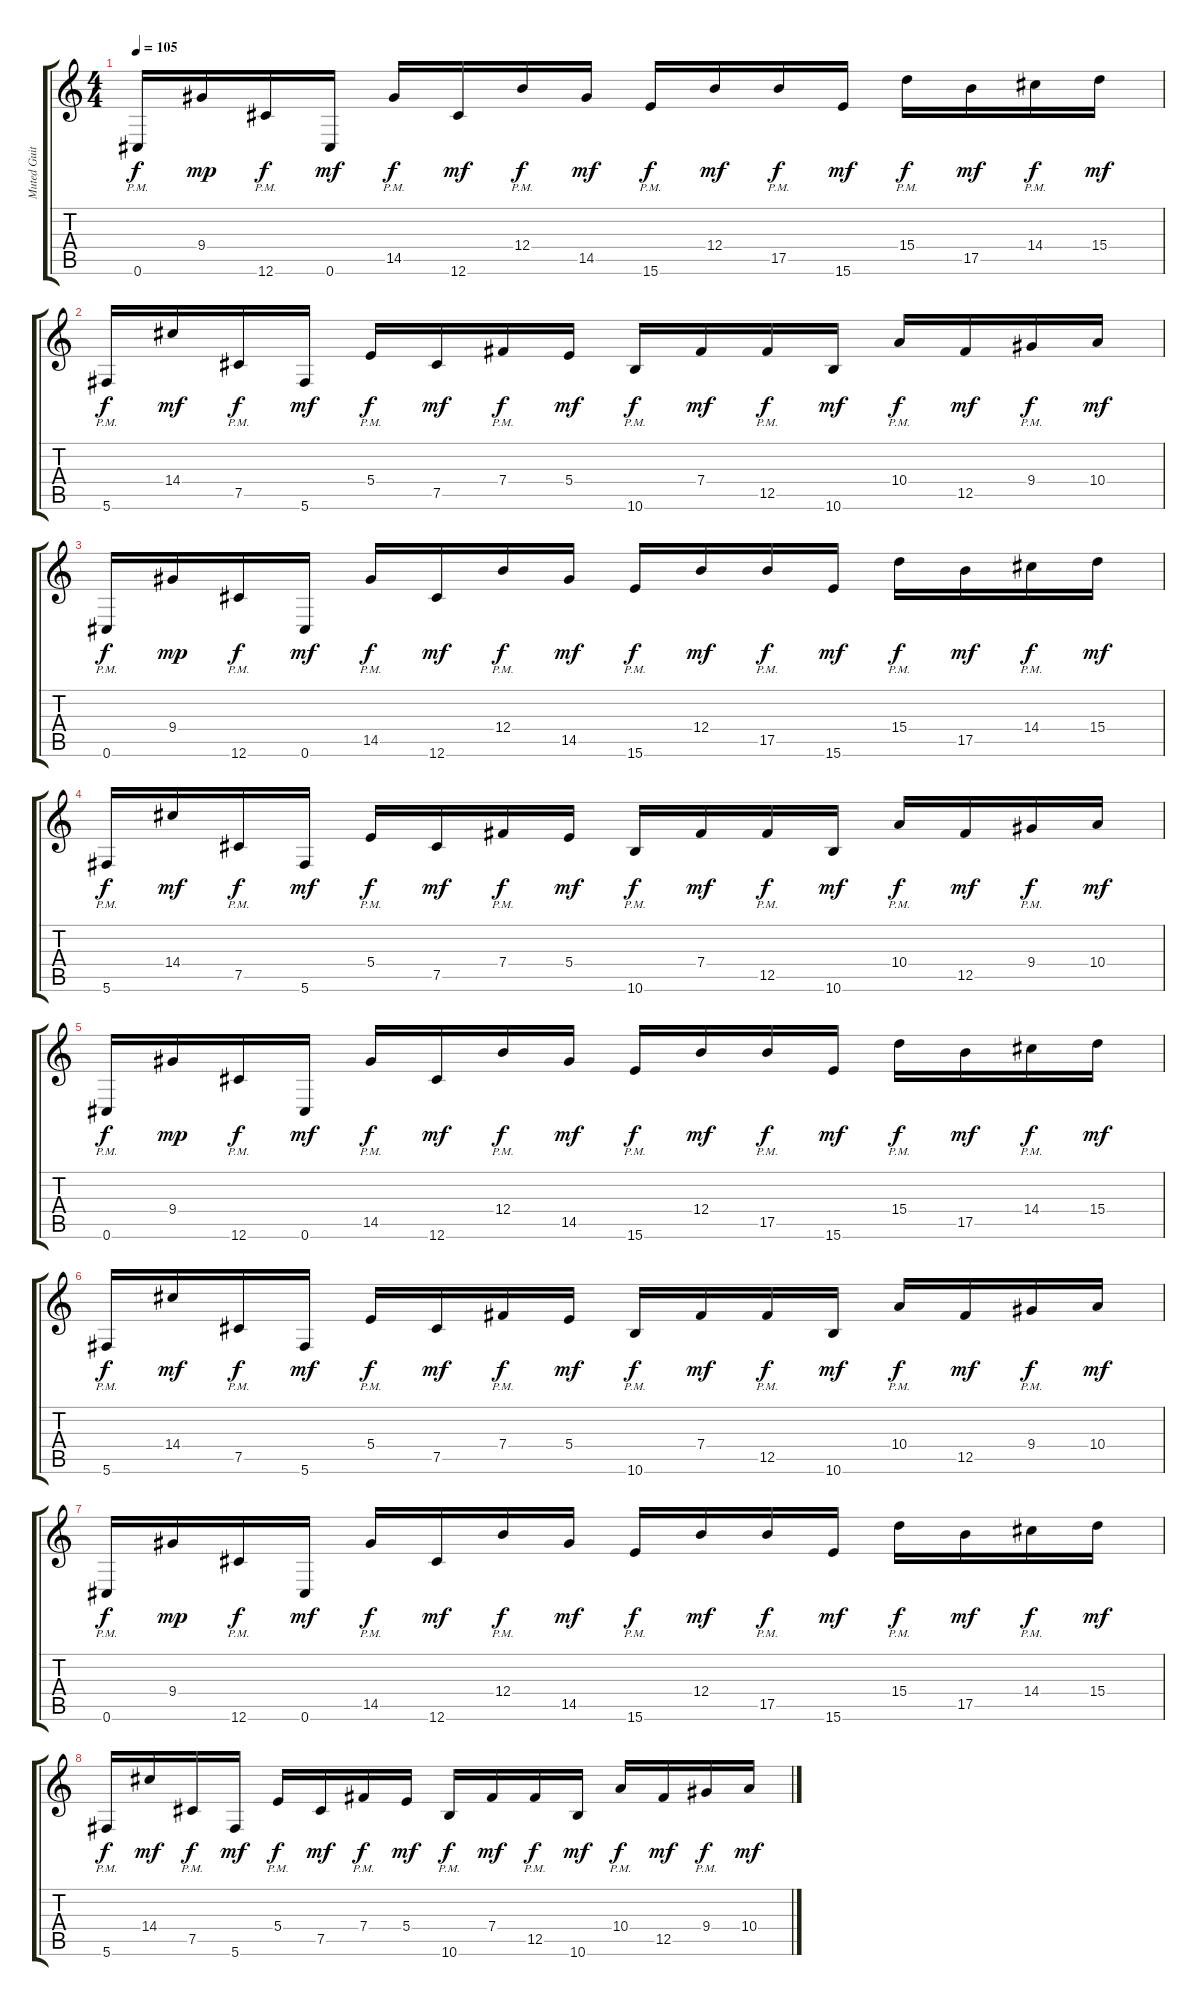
\track ("Muted Guitar with Delay" "Muted Guit") {instrument electricguitarmuted}
\staff {score tabs}
\tuning (Db4 Ab3 E3 B2 Gb2 Db2) {hide}
\ts (4 4)
\tempo 105
\clef g2
\ks c
0.6{pm}.16{dy f} 9.4.16{dy mp} 12.6{pm}.16{dy f} 0.6.16{dy mf} 14.5{pm}.16{dy f} 12.6.16{dy mf} 12.4{pm}.16{dy f} 14.5.16{dy mf} 15.6{pm}.16{dy f} 12.4.16{dy mf} 17.5{pm}.16{dy f} 15.6.16{dy mf} 15.4{pm}.16{dy f} 17.5.16{dy mf} 14.4{pm}.16{dy f} 15.4.16{dy mf} |
5.6{pm}.16{dy f} 14.4.16{dy mf} 7.5{pm}.16{dy f} 5.6.16{dy mf} 5.4{pm}.16{dy f} 7.5.16{dy mf} 7.4{pm}.16{dy f} 5.4.16{dy mf} 10.6{pm}.16{dy f} 7.4.16{dy mf} 12.5{pm}.16{dy f} 10.6.16{dy mf} 10.4{pm}.16{dy f} 12.5.16{dy mf} 9.4{pm}.16{dy f} 10.4.16{dy mf} |
0.6{pm}.16{dy f} 9.4.16{dy mp} 12.6{pm}.16{dy f} 0.6.16{dy mf} 14.5{pm}.16{dy f} 12.6.16{dy mf} 12.4{pm}.16{dy f} 14.5.16{dy mf} 15.6{pm}.16{dy f} 12.4.16{dy mf} 17.5{pm}.16{dy f} 15.6.16{dy mf} 15.4{pm}.16{dy f} 17.5.16{dy mf} 14.4{pm}.16{dy f} 15.4.16{dy mf} |
5.6{pm}.16{dy f} 14.4.16{dy mf} 7.5{pm}.16{dy f} 5.6.16{dy mf} 5.4{pm}.16{dy f} 7.5.16{dy mf} 7.4{pm}.16{dy f} 5.4.16{dy mf} 10.6{pm}.16{dy f} 7.4.16{dy mf} 12.5{pm}.16{dy f} 10.6.16{dy mf} 10.4{pm}.16{dy f} 12.5.16{dy mf} 9.4{pm}.16{dy f} 10.4.16{dy mf} |
0.6{pm}.16{dy f} 9.4.16{dy mp} 12.6{pm}.16{dy f} 0.6.16{dy mf} 14.5{pm}.16{dy f} 12.6.16{dy mf} 12.4{pm}.16{dy f} 14.5.16{dy mf} 15.6{pm}.16{dy f} 12.4.16{dy mf} 17.5{pm}.16{dy f} 15.6.16{dy mf} 15.4{pm}.16{dy f} 17.5.16{dy mf} 14.4{pm}.16{dy f} 15.4.16{dy mf} |
5.6{pm}.16{dy f} 14.4.16{dy mf} 7.5{pm}.16{dy f} 5.6.16{dy mf} 5.4{pm}.16{dy f} 7.5.16{dy mf} 7.4{pm}.16{dy f} 5.4.16{dy mf} 10.6{pm}.16{dy f} 7.4.16{dy mf} 12.5{pm}.16{dy f} 10.6.16{dy mf} 10.4{pm}.16{dy f} 12.5.16{dy mf} 9.4{pm}.16{dy f} 10.4.16{dy mf} |
0.6{pm}.16{dy f} 9.4.16{dy mp} 12.6{pm}.16{dy f} 0.6.16{dy mf} 14.5{pm}.16{dy f} 12.6.16{dy mf} 12.4{pm}.16{dy f} 14.5.16{dy mf} 15.6{pm}.16{dy f} 12.4.16{dy mf} 17.5{pm}.16{dy f} 15.6.16{dy mf} 15.4{pm}.16{dy f} 17.5.16{dy mf} 14.4{pm}.16{dy f} 15.4.16{dy mf} |
5.6{pm}.16{dy f} 14.4.16{dy mf} 7.5{pm}.16{dy f} 5.6.16{dy mf} 5.4{pm}.16{dy f} 7.5.16{dy mf} 7.4{pm}.16{dy f} 5.4.16{dy mf} 10.6{pm}.16{dy f} 7.4.16{dy mf} 12.5{pm}.16{dy f} 10.6.16{dy mf} 10.4{pm}.16{dy f} 12.5.16{dy mf} 9.4{pm}.16{dy f} 10.4.16{dy mf}
